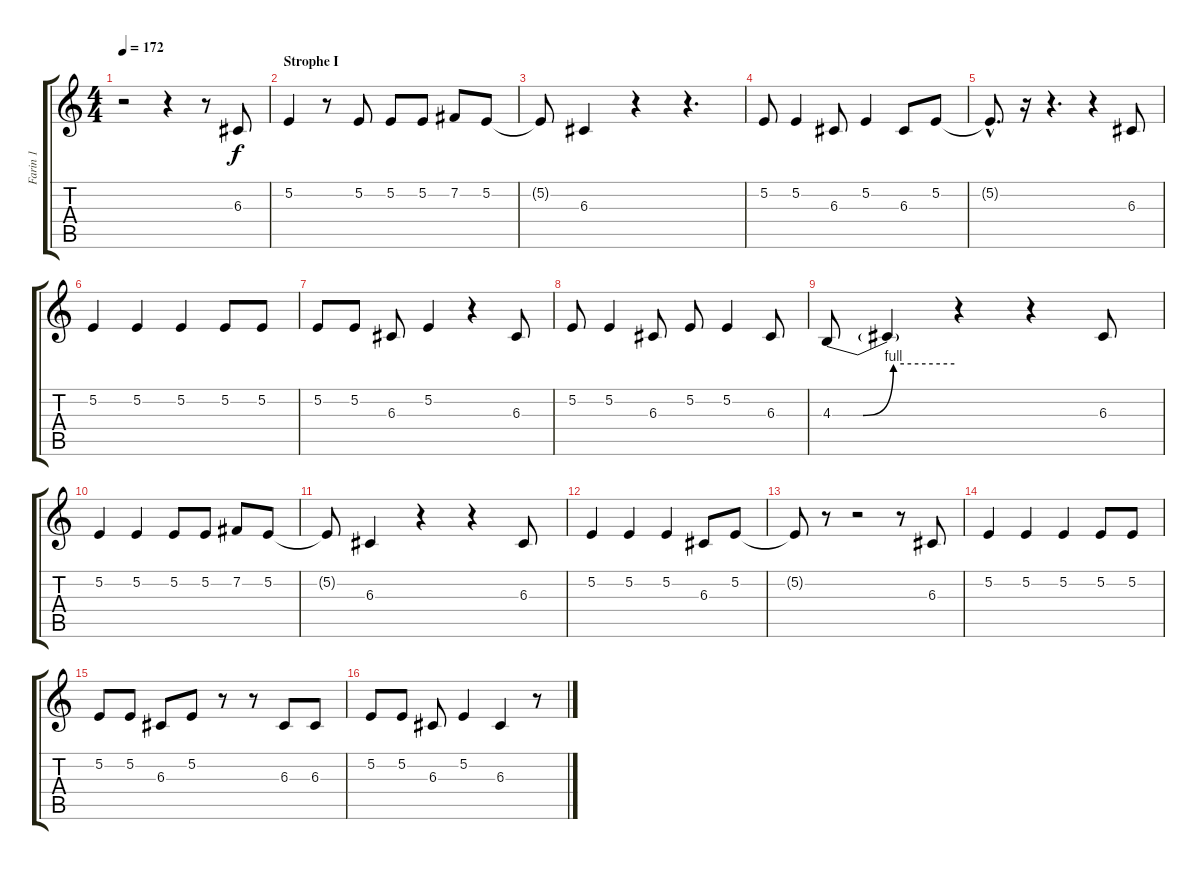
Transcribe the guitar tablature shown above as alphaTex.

\track ("Farin 1" "Farin 1") {instrument tuba}
\staff {score tabs}
\tuning (E4 B3 G3 D3 A2 E2) {hide}
\ts (4 4)
\tempo 172
\clef g2
\ks c
r.2{dy f} r.4 r.8 6.3.8 |
\section ("" "Strophe I")
5.2.4 r.8 5.2.8 5.2.8 5.2.8 7.2.8 5.2.8 |
5.2{t}.8 6.3.4 r.4 r.4{d} |
5.2.8 5.2.4 6.3.8 5.2.4 6.3.8 5.2.8 |
5.2{hac t}.8{d} r.16 r.4{d} r.4 6.3.8 |
5.2.4 5.2.4 5.2.4 5.2.8 5.2.8 |
5.2.8 5.2.8 6.3.8 5.2.4 r.4 6.3.8 |
5.2.8 5.2.4 6.3.8 5.2.8 5.2.4 6.3.8 |
4.3{be (custom 0 0 15 0 30 4 60 4)}.8 4.3{t}.4 r.4 r.4 6.3.8 |
5.2.4 5.2.4 5.2.8 5.2.8 7.2.8 5.2.8 |
5.2{t}.8 6.3.4 r.4 r.4 6.3.8 |
5.2.4 5.2.4 5.2.4 6.3.8 5.2.8 |
5.2{t}.8 r.8 r.2 r.8 6.3.8 |
5.2.4 5.2.4 5.2.4 5.2.8 5.2.8 |
5.2.8 5.2.8 6.3.8 5.2.8 r.8 r.8 6.3.8 6.3.8 |
5.2.8 5.2.8 6.3.8 5.2.4 6.3.4 r.8
